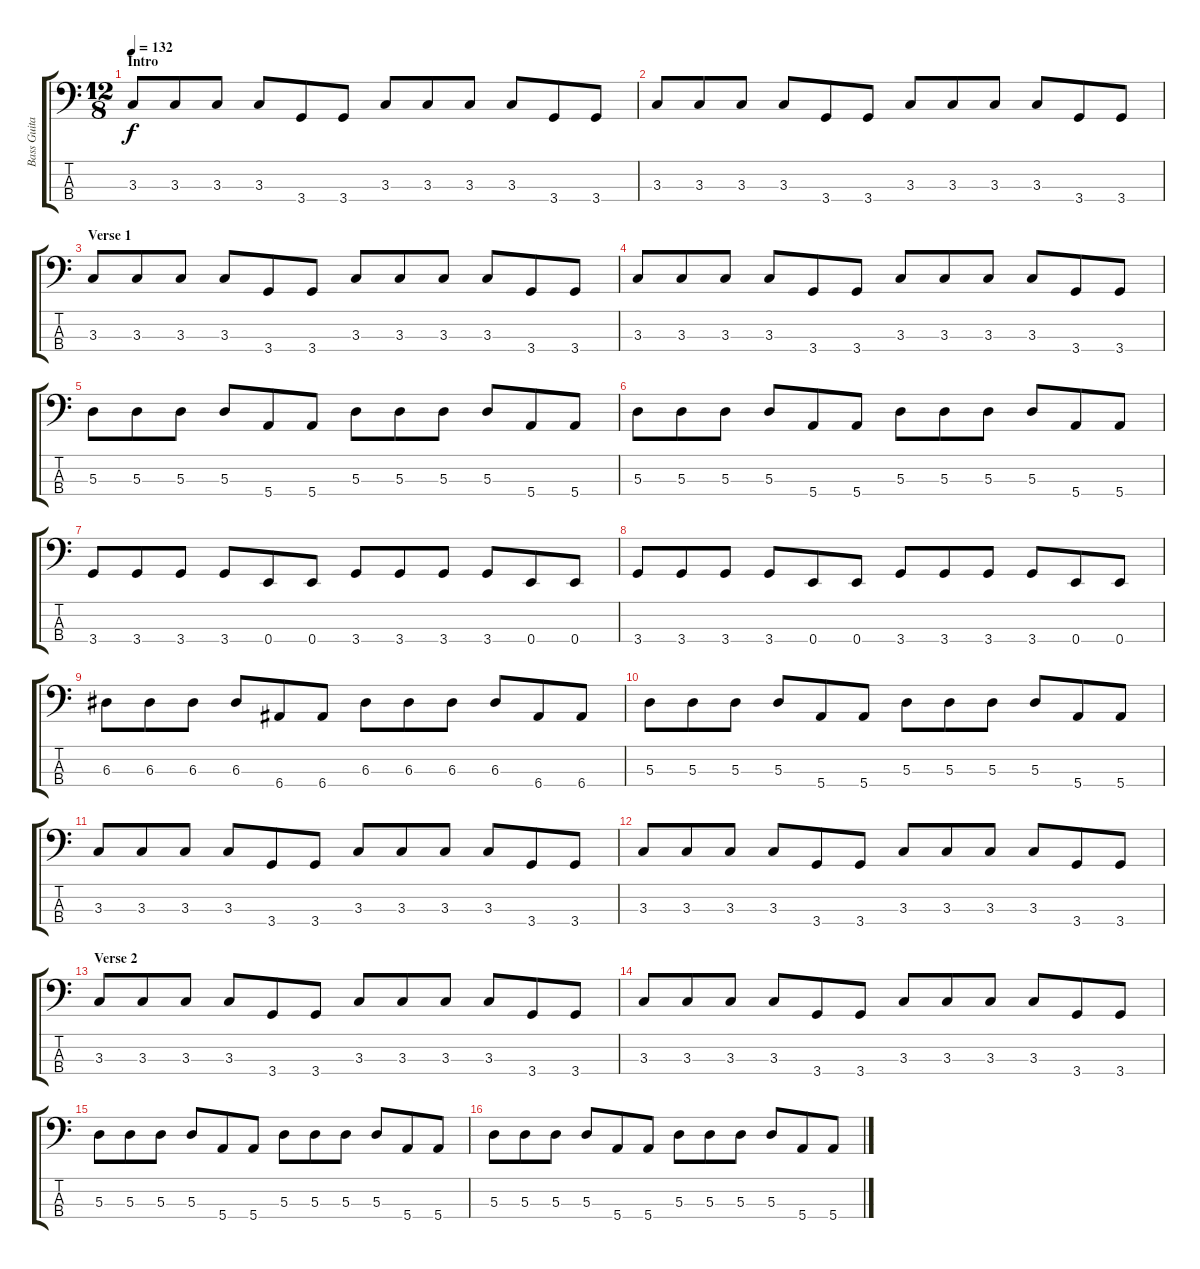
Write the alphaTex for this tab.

\track ("Bass Guitar" "Bass Guita") {instrument electricbassfinger}
\staff {score tabs}
\tuning (G2 D2 A1 E1) {hide}
\ts (12 8)
\section ("" "Intro")
\tempo 132
\clef f4
\ks c
3.3.8{dy f instrument electricbassfinger} 3.3.8 3.3.8 3.3.8 3.4.8 3.4.8 3.3.8 3.3.8 3.3.8 3.3.8 3.4.8 3.4.8 |
3.3.8 3.3.8 3.3.8 3.3.8 3.4.8 3.4.8 3.3.8 3.3.8 3.3.8 3.3.8 3.4.8 3.4.8 |
\section ("" "Verse 1")
3.3.8 3.3.8 3.3.8 3.3.8 3.4.8 3.4.8 3.3.8 3.3.8 3.3.8 3.3.8 3.4.8 3.4.8 |
3.3.8 3.3.8 3.3.8 3.3.8 3.4.8 3.4.8 3.3.8 3.3.8 3.3.8 3.3.8 3.4.8 3.4.8 |
5.3.8 5.3.8 5.3.8 5.3.8 5.4.8 5.4.8 5.3.8 5.3.8 5.3.8 5.3.8 5.4.8 5.4.8 |
5.3.8 5.3.8 5.3.8 5.3.8 5.4.8 5.4.8 5.3.8 5.3.8 5.3.8 5.3.8 5.4.8 5.4.8 |
3.4.8 3.4.8 3.4.8 3.4.8 0.4.8 0.4.8 3.4.8 3.4.8 3.4.8 3.4.8 0.4.8 0.4.8 |
3.4.8 3.4.8 3.4.8 3.4.8 0.4.8 0.4.8 3.4.8 3.4.8 3.4.8 3.4.8 0.4.8 0.4.8 |
6.3.8 6.3.8 6.3.8 6.3.8 6.4.8 6.4.8 6.3.8 6.3.8 6.3.8 6.3.8 6.4.8 6.4.8 |
5.3.8 5.3.8 5.3.8 5.3.8 5.4.8 5.4.8 5.3.8 5.3.8 5.3.8 5.3.8 5.4.8 5.4.8 |
3.3.8 3.3.8 3.3.8 3.3.8 3.4.8 3.4.8 3.3.8 3.3.8 3.3.8 3.3.8 3.4.8 3.4.8 |
3.3.8 3.3.8 3.3.8 3.3.8 3.4.8 3.4.8 3.3.8 3.3.8 3.3.8 3.3.8 3.4.8 3.4.8 |
\section ("" "Verse 2")
3.3.8 3.3.8 3.3.8 3.3.8 3.4.8 3.4.8 3.3.8 3.3.8 3.3.8 3.3.8 3.4.8 3.4.8 |
3.3.8 3.3.8 3.3.8 3.3.8 3.4.8 3.4.8 3.3.8 3.3.8 3.3.8 3.3.8 3.4.8 3.4.8 |
5.3.8 5.3.8 5.3.8 5.3.8 5.4.8 5.4.8 5.3.8 5.3.8 5.3.8 5.3.8 5.4.8 5.4.8 |
5.3.8 5.3.8 5.3.8 5.3.8 5.4.8 5.4.8 5.3.8 5.3.8 5.3.8 5.3.8 5.4.8 5.4.8
